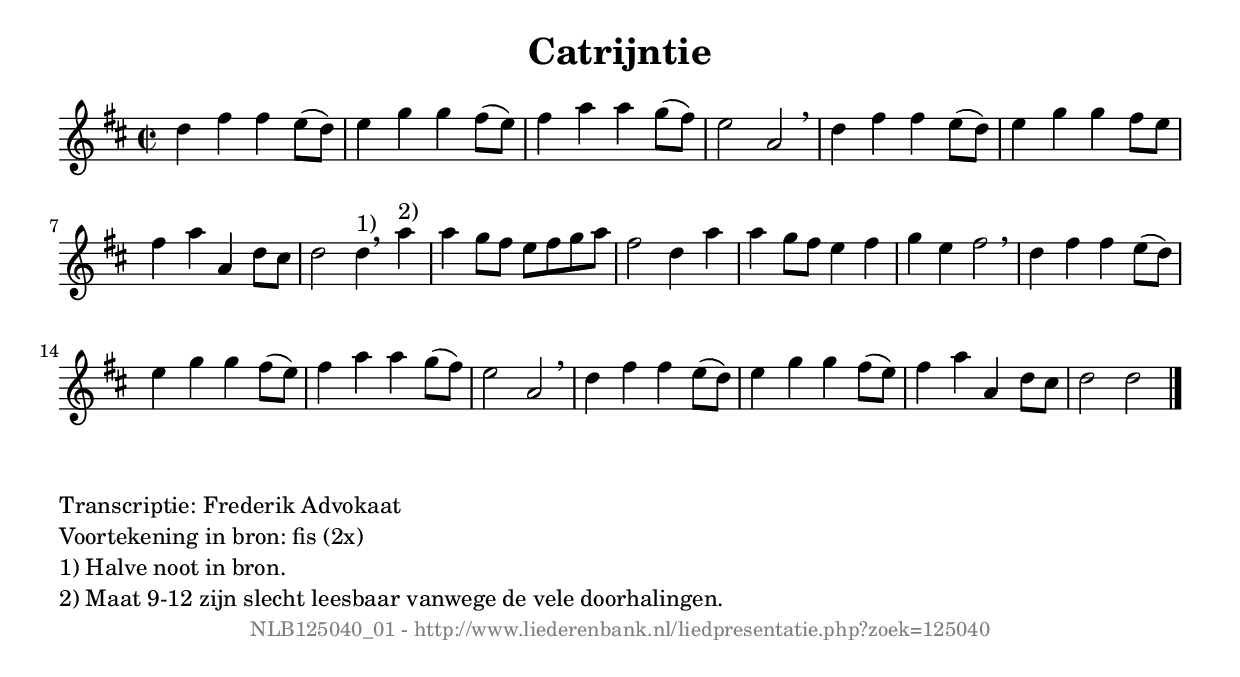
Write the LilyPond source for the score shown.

%
% produced by wce2krn 1.64 (7 June 2014)
%
\version"2.16"
#(append! paper-alist '(("long" . (cons (* 210 mm) (* 2000 mm)))))
#(set-default-paper-size "long")
sb = {\breathe}
mBreak = {\breathe }
bBreak = {\breathe }
x = {\once\override NoteHead #'style = #'cross }
gl=\glissando
itime={\override Staff.TimeSignature #'stencil = ##f }
ficta = {\once\set suggestAccidentals = ##t}
fine = {\once\override Score.RehearsalMark #'self-alignment-X = #1 \mark \markup {\italic{Fine}}}
dc = {\once\override Score.RehearsalMark #'self-alignment-X = #1 \mark \markup {\italic{D.C.}}}
dcf = {\once\override Score.RehearsalMark #'self-alignment-X = #1 \mark \markup {\italic{D.C. al Fine}}}
dcc = {\once\override Score.RehearsalMark #'self-alignment-X = #1 \mark \markup {\italic{D.C. al Coda}}}
ds = {\once\override Score.RehearsalMark #'self-alignment-X = #1 \mark \markup {\italic{D.S.}}}
dsf = {\once\override Score.RehearsalMark #'self-alignment-X = #1 \mark \markup {\italic{D.S. al Fine}}}
dsc = {\once\override Score.RehearsalMark #'self-alignment-X = #1 \mark \markup {\italic{D.S. al Coda}}}
pv = {\set Score.repeatCommands = #'((volta "1"))}
sv = {\set Score.repeatCommands = #'((volta "2"))}
tv = {\set Score.repeatCommands = #'((volta "3"))}
qv = {\set Score.repeatCommands = #'((volta "4"))}
xv = {\set Score.repeatCommands = #'((volta #f))}
\header{ tagline = ""
title = "Catrijntie"
}
\score {{
\key d \major
\relative g'
{
\set melismaBusyProperties = #'()
\time 2/2
\tempo 4=120
\override Score.MetronomeMark #'transparent = ##t
\override Score.RehearsalMark #'break-visibility = #(vector #t #t #f)
d'4 fis fis e8( d) e4 g g fis8( e) fis4 a a g8( fis) e2 a, \mBreak \bar "|"
d4 fis fis e8( d) e4 g g fis8 e fis4 a a, d8 cis8 d2 d4^"1)" \bar ":|:" \bBreak
a'4^"2)" a g8 fis e fis g a fis2 d4 a' a g8 fis e4 fis g e fis2 \mBreak \bar "|"
d4 fis fis e8( d) e4 g g fis8( e) fis4 a a g8( fis) e2 a, \mBreak \bar "|"
d4 fis fis e8( d) e4 g g fis8( e) fis4 a a, d8 \ficta cis d2 d \bar "|."
 }}
 \midi { }
 \layout {
            indent = 0.0\cm
}
}
\markup { \wordwrap-string #" 
Transcriptie: Frederik Advokaat

Voortekening in bron: fis (2x)

1) Halve noot in bron.

2) Maat 9-12 zijn slecht leesbaar vanwege de vele doorhalingen.
"}
\markup { \vspace #0 } \markup { \with-color #grey \fill-line { \center-column { \smaller "NLB125040_01 - http://www.liederenbank.nl/liedpresentatie.php?zoek=125040" } } }
